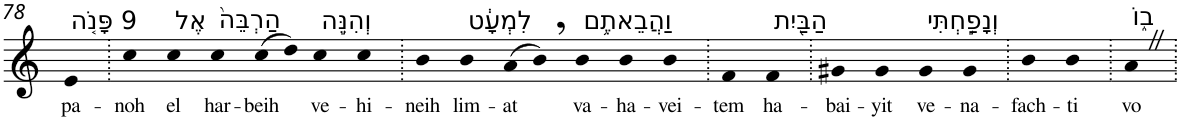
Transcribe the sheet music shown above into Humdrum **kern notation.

**kern	**text
*part1	*part1
*staff1	*staff1
*I"Piano	*
*I'Pno	*
!!LO:PB:g=z
*clefG2	*
*k[]	*
=78	=78
!LO:TX:a:t=9 פָּנֹ֤ה	!
!	!LO:LY:b
4e	pa-
=79.	=79.
!	!LO:LY:b
4cc	-noh
!LO:TX:a:t=אֶל	!
!	!LO:LY:b
4cc	el
!LO:TX:a:t=הַרְבֵּה֙	!
!	!LO:LY:b
4cc	har-
!	!LO:LY:b
(>8cc	-beih
8dd)	.
!LO:TX:a:t=וְהִנֵּ֣ה	!
!	!LO:LY:b
4cc	ve-
!	!LO:LY:b
4cc	-hi-
=80.	=80.
!	!LO:LY:b
4b	-neih
!LO:TX:a:t=לִמְעָ֔ט	!
!	!LO:LY:b
4b	lim-
!	!LO:LY:b
(>8a	-at
8b,)	.
!LO:TX:a:t=וַהֲבֵאתֶ֥ם	!
!	!LO:LY:b
4b	va-
!	!LO:LY:b
4b	-ha-
!	!LO:LY:b
4b	-vei-
=81.	=81.
!	!LO:LY:b
4f	-tem
!LO:TX:a:t=הַבַּ֖יִת	!
!	!LO:LY:b
4f	ha-
=82.	=82.
!	!LO:LY:b
4g#X	-bai-
!	!LO:LY:b
4g#	-yit
!LO:TX:a:t=וְנָפַ֣חְתִּי	!
!	!LO:LY:b
4g#	ve-
!	!LO:LY:b
4g#	-na-
=83.	=83.
!	!LO:LY:b
4b	-fach-
!	!LO:LY:b
4b	-ti
=84.	=84.
!LO:TX:a:t=ב֑וֹ	!
!	!LO:LY:b
4aZ	vo
=.	=.
*-	*-
